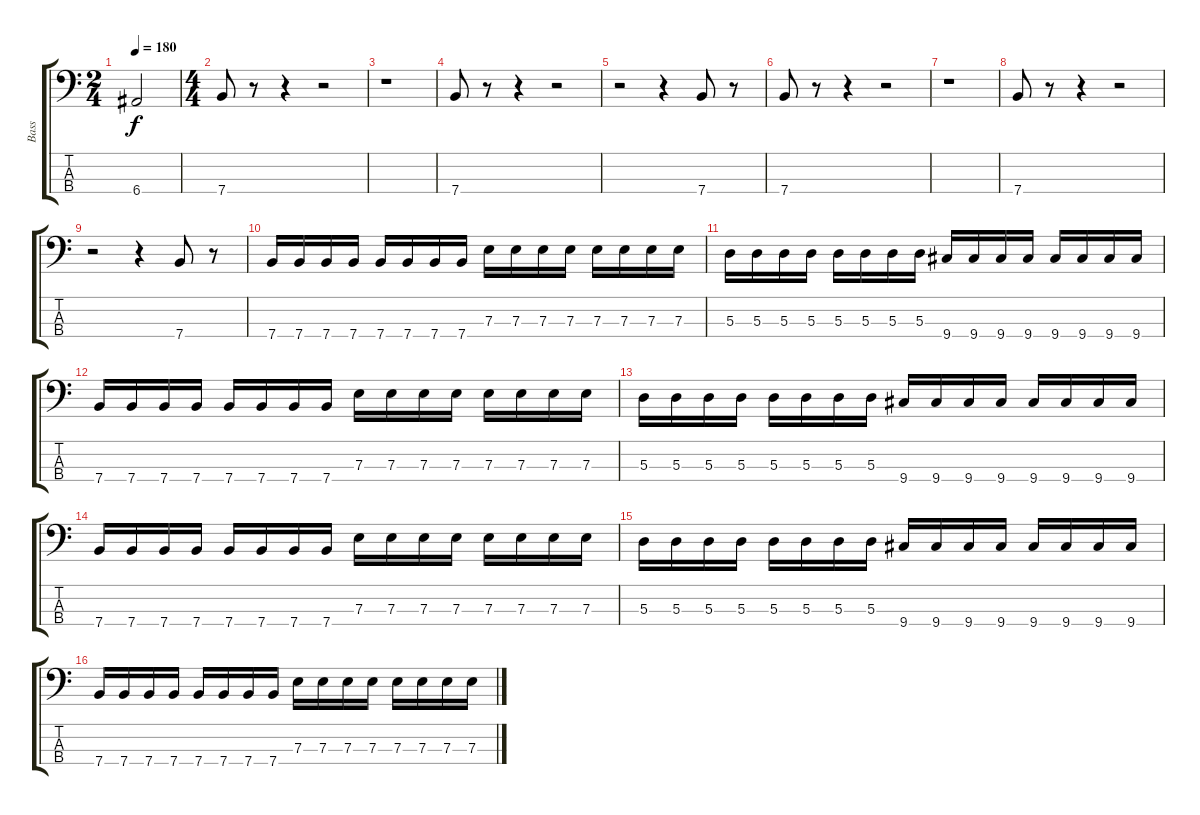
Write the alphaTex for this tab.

\track ("Bass" "Bass") {instrument electricbassfinger}
\staff {score tabs}
\tuning (G2 D2 A1 E1) {hide}
\ts (2 4)
\tempo 180
\clef f4
\ks c
6.4.2{dy f instrument electricbassfinger} |
\ts (4 4)
7.4.8 r.8 r.4 r.2 |
r.1 |
7.4.8 r.8 r.4 r.2 |
r.2 r.4 7.4.8 r.8 |
7.4.8 r.8 r.4 r.2 |
r.1 |
7.4.8 r.8 r.4 r.2 |
r.2 r.4 7.4.8 r.8 |
7.4.16 7.4.16 7.4.16 7.4.16 7.4.16 7.4.16 7.4.16 7.4.16 7.3.16 7.3.16 7.3.16 7.3.16 7.3.16 7.3.16 7.3.16 7.3.16 |
5.3.16 5.3.16 5.3.16 5.3.16 5.3.16 5.3.16 5.3.16 5.3.16 9.4.16 9.4.16 9.4.16 9.4.16 9.4.16 9.4.16 9.4.16 9.4.16 |
7.4.16 7.4.16 7.4.16 7.4.16 7.4.16 7.4.16 7.4.16 7.4.16 7.3.16 7.3.16 7.3.16 7.3.16 7.3.16 7.3.16 7.3.16 7.3.16 |
5.3.16 5.3.16 5.3.16 5.3.16 5.3.16 5.3.16 5.3.16 5.3.16 9.4.16 9.4.16 9.4.16 9.4.16 9.4.16 9.4.16 9.4.16 9.4.16 |
7.4.16 7.4.16 7.4.16 7.4.16 7.4.16 7.4.16 7.4.16 7.4.16 7.3.16 7.3.16 7.3.16 7.3.16 7.3.16 7.3.16 7.3.16 7.3.16 |
5.3.16 5.3.16 5.3.16 5.3.16 5.3.16 5.3.16 5.3.16 5.3.16 9.4.16 9.4.16 9.4.16 9.4.16 9.4.16 9.4.16 9.4.16 9.4.16 |
7.4.16 7.4.16 7.4.16 7.4.16 7.4.16 7.4.16 7.4.16 7.4.16 7.3.16 7.3.16 7.3.16 7.3.16 7.3.16 7.3.16 7.3.16 7.3.16
